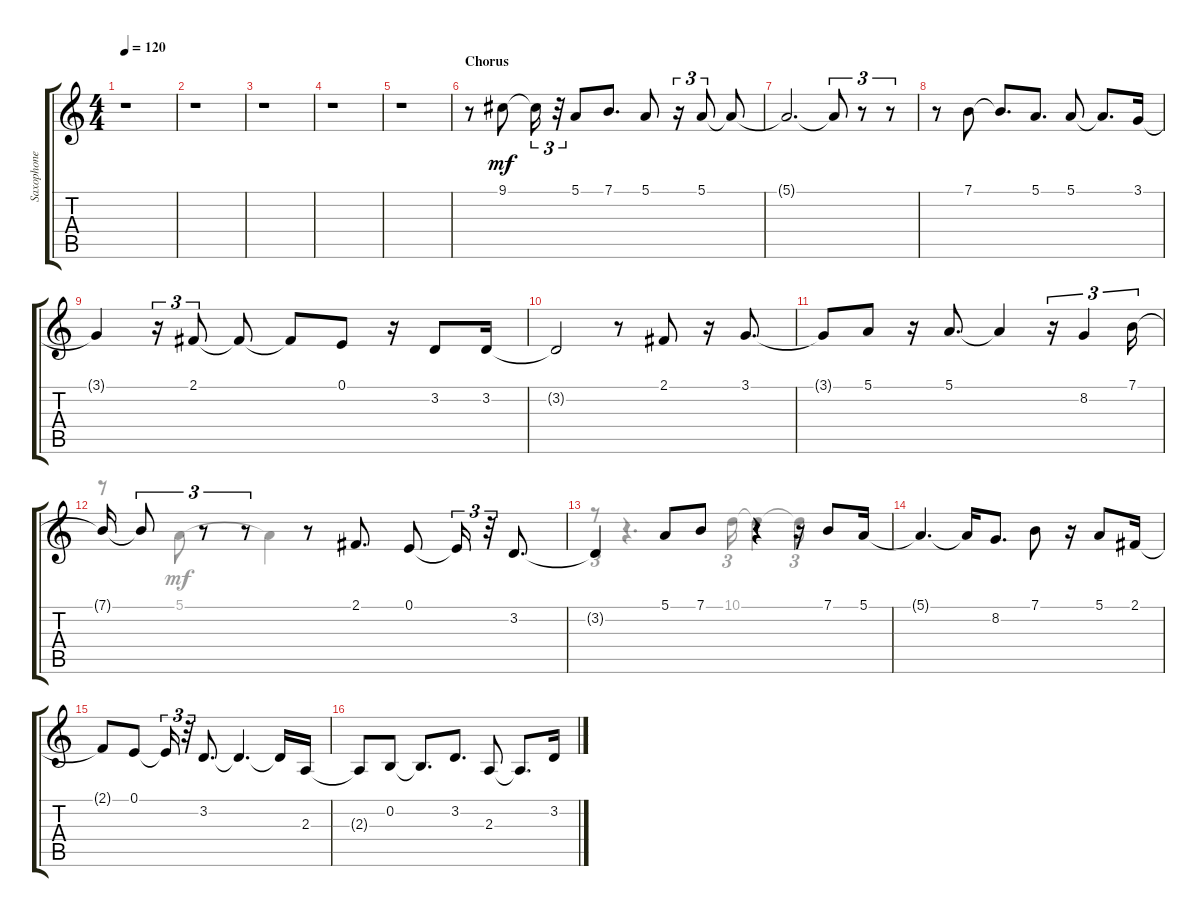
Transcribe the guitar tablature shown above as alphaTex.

\track ("Saxophone : Alto in Eb" "Saxophone ") {instrument altosax}
\staff {score tabs}
\tuning (E4 B3 G3 D3 A2 E2) {hide}
\voice
\ts (4 4)
\tempo 120
\clef g2
\ks aminor
r.1{dy mf} |
r.1 |
r.1 |
r.1 |
r.1 |
\section ("" "Chorus")
r.8 9.1.8 9.1{t}.16{tu (3 2)} r.32{tu (3 2)} 5.1.8 7.1.8{d} 5.1.8 r.16{tu (3 2)} 5.1.8{tu (3 2)} 5.1{t}.8 |
5.1{t}.2{d} 5.1{t}.8{tu (3 2)} r.8{tu (3 2)} r.8{tu (3 2)} |
r.8 7.1.8 7.1{t}.8{d} 5.1.8{d} 5.1.8 5.1{t}.8{d} 3.1.16 |
3.1{t}.4 r.16{tu (3 2)} 2.1.8{tu (3 2)} 2.1{t}.8 2.1{t}.8 0.1.8 r.16 3.2.8 3.2.16 |
3.2{t}.2 r.8 2.1.8 r.16 3.1.8{d} |
3.1{t}.8 5.1.8 r.16 5.1.8{d} 5.1{t}.4 r.16{tu (3 2)} 8.2.4{tu (3 2)} 7.1.16{tu (3 2)} |
7.1{t}.16 7.1{t}.8{tu (3 2)} r.8{tu (3 2)} r.8{tu (3 2)} r.8 2.1.8{d} 0.1.8 0.1{t}.16{tu (3 2)} r.32{tu (3 2)} 3.2.8{d} |
3.2{t}.4 5.1.8 7.1.8 r.4 r.16 7.1.8 5.1.16 |
5.1{t}.4{d} 5.1{t}.16 8.2.8{d} 7.1.8 r.16 5.1.8 2.1.16 |
2.1{t}.8 0.1.8 0.1{t}.16{tu (3 2)} r.32{tu (3 2)} 3.2.8{d} 3.2{t}.4{d} 3.2{t}.16 2.3.16 |
2.3{t}.8 0.2.8 0.2{t}.8{d} 3.2.8{d} 2.3.8 2.3{t}.8{d} 3.2.16
\voice
\clef g2
\ottava regular
\simile none
\ks aminor
|
|
|
|
|
|
|
|
|
|
|
r.8 5.1.8 5.1{t}.4 |
r.8{tu (3 2)} r.4{d} 10.1.16{tu (3 2)} 10.1{t}.4 10.1{t}.16{tu (3 2)} |
|
|
